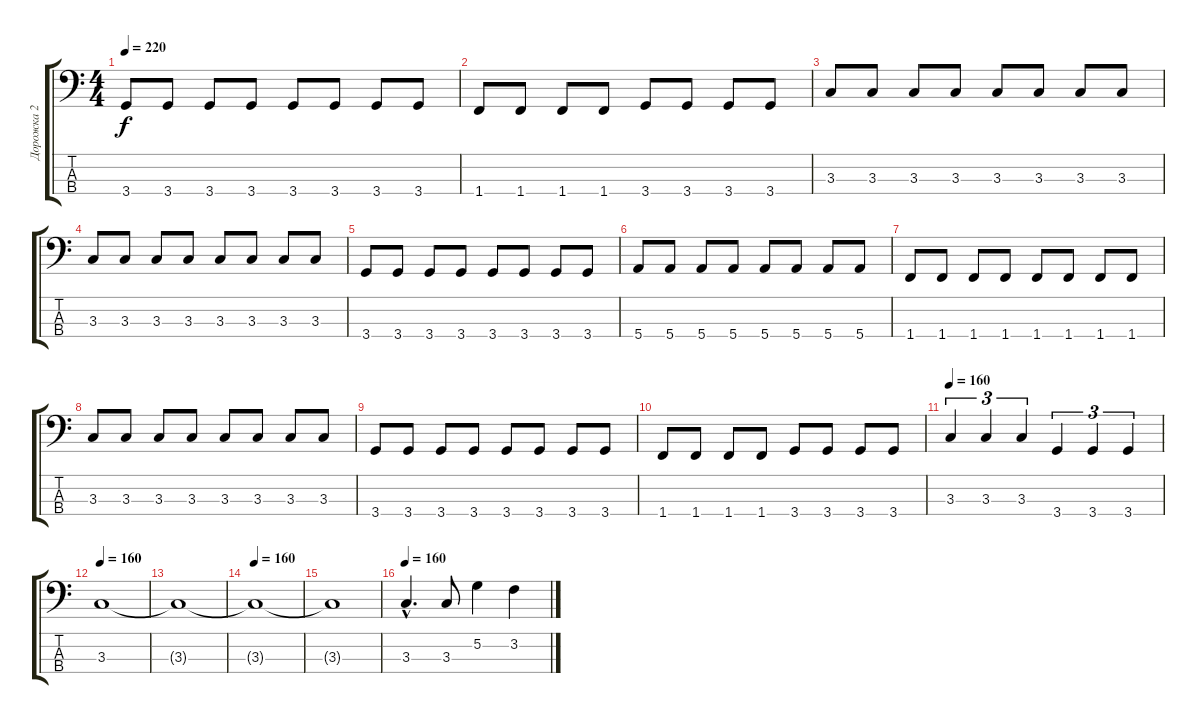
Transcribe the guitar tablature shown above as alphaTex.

\track ("Дорожка 2" "Дорожка 2") {instrument electricbasspick}
\staff {score tabs}
\tuning (G2 D2 A1 E1) {hide}
\ts (4 4)
\tempo 220
\clef f4
\ks c
3.4.8{dy f} 3.4.8 3.4.8 3.4.8 3.4.8 3.4.8 3.4.8 3.4.8 |
1.4.8 1.4.8 1.4.8 1.4.8 3.4.8 3.4.8 3.4.8 3.4.8 |
3.3.8 3.3.8 3.3.8 3.3.8 3.3.8 3.3.8 3.3.8 3.3.8 |
3.3.8 3.3.8 3.3.8 3.3.8 3.3.8 3.3.8 3.3.8 3.3.8 |
3.4.8 3.4.8 3.4.8 3.4.8 3.4.8 3.4.8 3.4.8 3.4.8 |
5.4.8 5.4.8 5.4.8 5.4.8 5.4.8 5.4.8 5.4.8 5.4.8 |
1.4.8 1.4.8 1.4.8 1.4.8 1.4.8 1.4.8 1.4.8 1.4.8 |
3.3.8 3.3.8 3.3.8 3.3.8 3.3.8 3.3.8 3.3.8 3.3.8 |
3.4.8 3.4.8 3.4.8 3.4.8 3.4.8 3.4.8 3.4.8 3.4.8 |
1.4.8 1.4.8 1.4.8 1.4.8 3.4.8 3.4.8 3.4.8 3.4.8 |
\tempo 160
3.3.4{tu (3 2)} 3.3.4{tu (3 2)} 3.3.4{tu (3 2)} 3.4.4{tu (3 2)} 3.4.4{tu (3 2)} 3.4.4{tu (3 2)} |
\tempo 160
3.3.1 |
3.3{t}.1 |
\tempo 160
3.3{t}.1 |
3.3{t}.1 |
\tempo 160
3.3{hac}.4{d} 3.3.8 5.2.4 3.2.4
